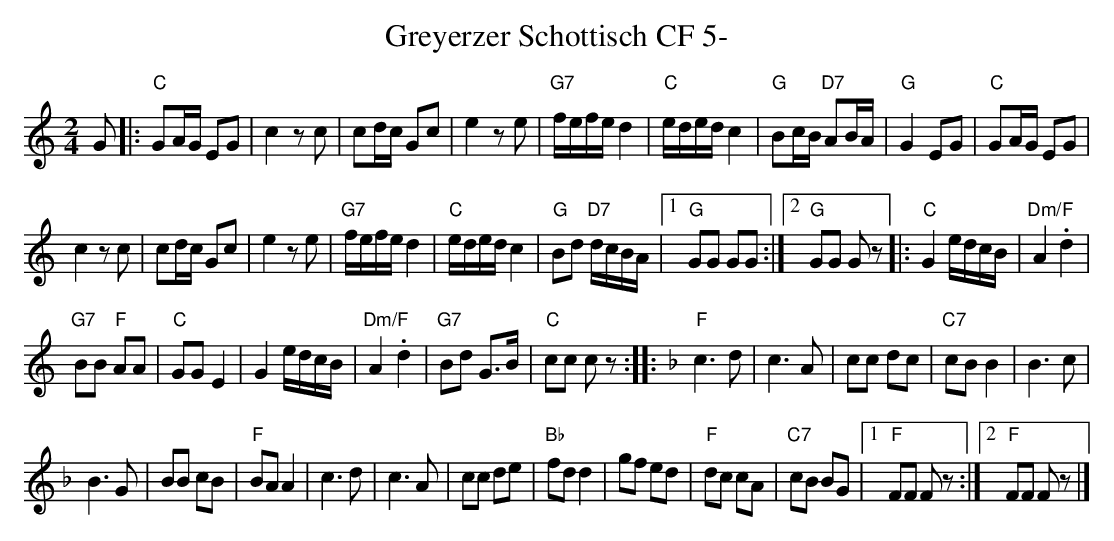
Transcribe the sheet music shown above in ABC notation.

X:1
T:Greyerzer Schottisch CF 5-
M:2/4
L:1/16
K:Cmaj
G2 |: "C"G2AG E2G2 | c4z2c2 | c2dc G2c2 | e4z2e2 | "G7"fefe d4 | "C"eded c4 | "G"B2cB "D7"A2BA | "G"G4 E2G2 | "C"G2AG E2G2 |
c4z2c2 | c2dc G2c2 | e4z2e2 | "G7"fefe d4 | "C"eded c4 | "G"B2d2 "D7"dcBA |1 "G"G2G2 G2G2 :|2 "G"G2G2 G2z2 |: "C"G4 edcB | "Dm/F"A4 .d4 |
"G7"B2B2 "F"A2A2 | "C"G2G2 E4 | G4 edcB | "Dm/F"A4.d4 | "G7"B2d2 G3B | "C"c2c2 c2z2 :: [K:Fmaj] [L:1/8] "F"c3d | c3A | cc dc | "C7"cB B2 | B3c |
B3G | BB cB | "F"BA A2 | c3d | c3A | cc de | "Bb"fd d2 | gf ed | "F"dc cA | "C7"cB BG |1 "F"FF Fz :|2 "F"FF Fz |]
